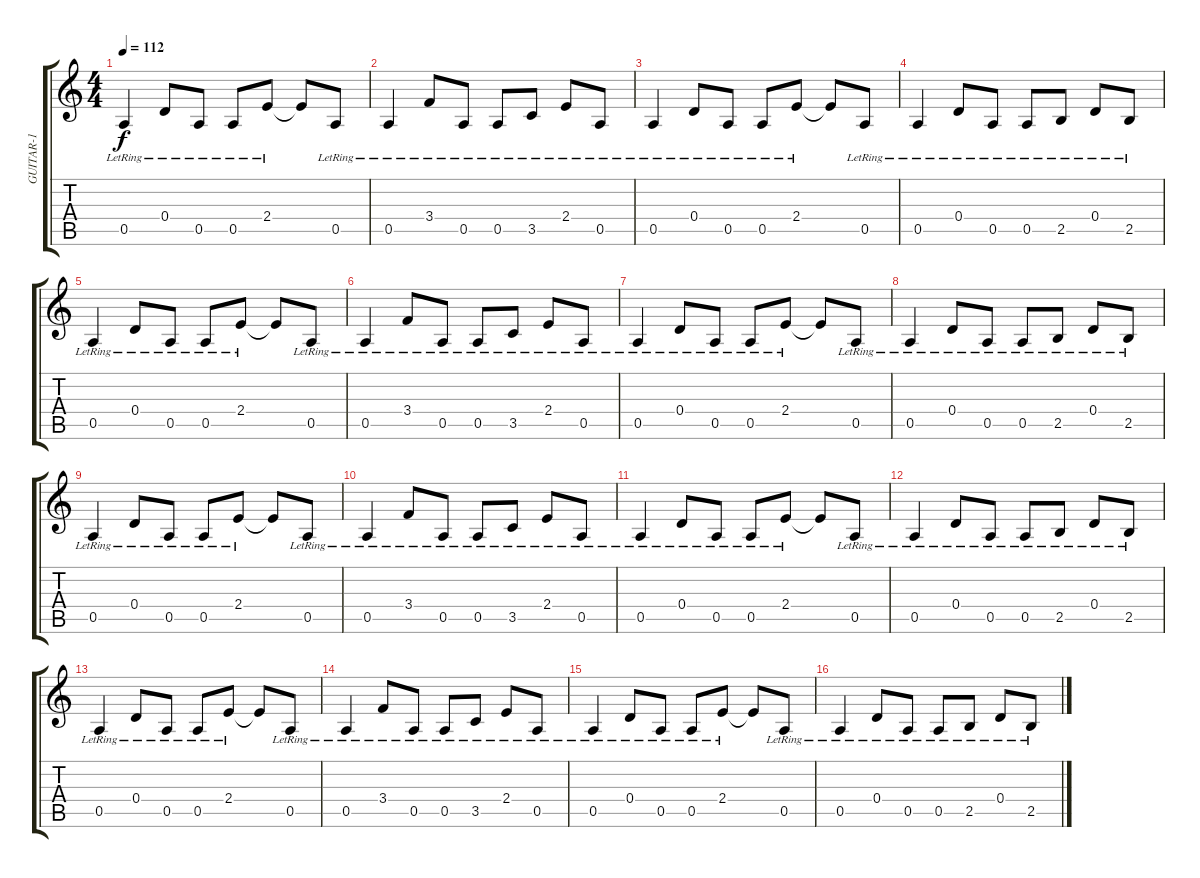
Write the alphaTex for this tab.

\track ("GUITAR-1" "GUITAR-1") {instrument acousticguitarsteel}
\staff {score tabs}
\tuning (E4 B3 G3 D3 A2 E2) {hide}
\ts (4 4)
\tempo 112
\clef g2
\ks c
0.5{lr}.4{dy f} 0.4{lr}.8 0.5{lr}.8 0.5{lr}.8 2.4{lr}.8 2.4{t}.8 0.5{lr}.8 |
0.5{lr}.4 3.4{lr}.8 0.5{lr}.8 0.5{lr}.8 3.5{lr}.8 2.4{lr}.8 0.5{lr}.8 |
0.5{lr}.4 0.4{lr}.8 0.5{lr}.8 0.5{lr}.8 2.4{lr}.8 2.4{t}.8 0.5{lr}.8 |
0.5{lr}.4 0.4{lr}.8 0.5{lr}.8 0.5{lr}.8 2.5{lr}.8 0.4{lr}.8 2.5{lr}.8 |
0.5{lr}.4 0.4{lr}.8 0.5{lr}.8 0.5{lr}.8 2.4{lr}.8 2.4{t}.8 0.5{lr}.8 |
0.5{lr}.4 3.4{lr}.8 0.5{lr}.8 0.5{lr}.8 3.5{lr}.8 2.4{lr}.8 0.5{lr}.8 |
0.5{lr}.4 0.4{lr}.8 0.5{lr}.8 0.5{lr}.8 2.4{lr}.8 2.4{t}.8 0.5{lr}.8 |
0.5{lr}.4 0.4{lr}.8 0.5{lr}.8 0.5{lr}.8 2.5{lr}.8 0.4{lr}.8 2.5{lr}.8 |
0.5{lr}.4 0.4{lr}.8 0.5{lr}.8 0.5{lr}.8 2.4{lr}.8 2.4{t}.8 0.5{lr}.8 |
0.5{lr}.4 3.4{lr}.8 0.5{lr}.8 0.5{lr}.8 3.5{lr}.8 2.4{lr}.8 0.5{lr}.8 |
0.5{lr}.4 0.4{lr}.8 0.5{lr}.8 0.5{lr}.8 2.4{lr}.8 2.4{t}.8 0.5{lr}.8 |
0.5{lr}.4 0.4{lr}.8 0.5{lr}.8 0.5{lr}.8 2.5{lr}.8 0.4{lr}.8 2.5{lr}.8 |
0.5{lr}.4 0.4{lr}.8 0.5{lr}.8 0.5{lr}.8 2.4{lr}.8 2.4{t}.8 0.5{lr}.8 |
0.5{lr}.4 3.4{lr}.8 0.5{lr}.8 0.5{lr}.8 3.5{lr}.8 2.4{lr}.8 0.5{lr}.8 |
0.5{lr}.4 0.4{lr}.8 0.5{lr}.8 0.5{lr}.8 2.4{lr}.8 2.4{t}.8 0.5{lr}.8 |
0.5{lr}.4 0.4{lr}.8 0.5{lr}.8 0.5{lr}.8 2.5{lr}.8 0.4{lr}.8 2.5{lr}.8
